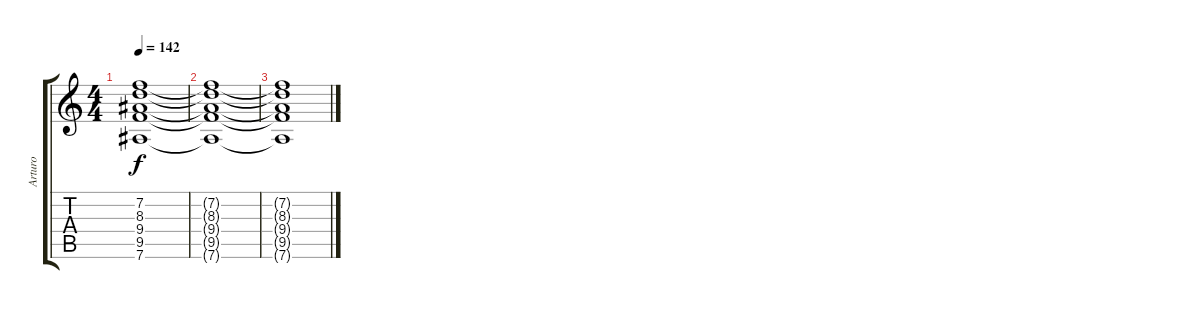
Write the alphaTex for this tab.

\track ("Arturo" "Arturo") {instrument distortionguitar}
\staff {score tabs}
\tuning (Eb4 Bb3 Gb3 Db3 Ab2 Eb2) {hide}
\ts (4 4)
\tempo 142
\clef g2
\ks c
(7.2 8.3 9.4 9.5 7.6).1{dy f volume 0} |
(7.2{t} 8.3{t} 9.4{t} 9.5{t} 7.6{t}).1 |
(7.2{t} 8.3{t} 9.4{t} 9.5{t} 7.6{t}).1
